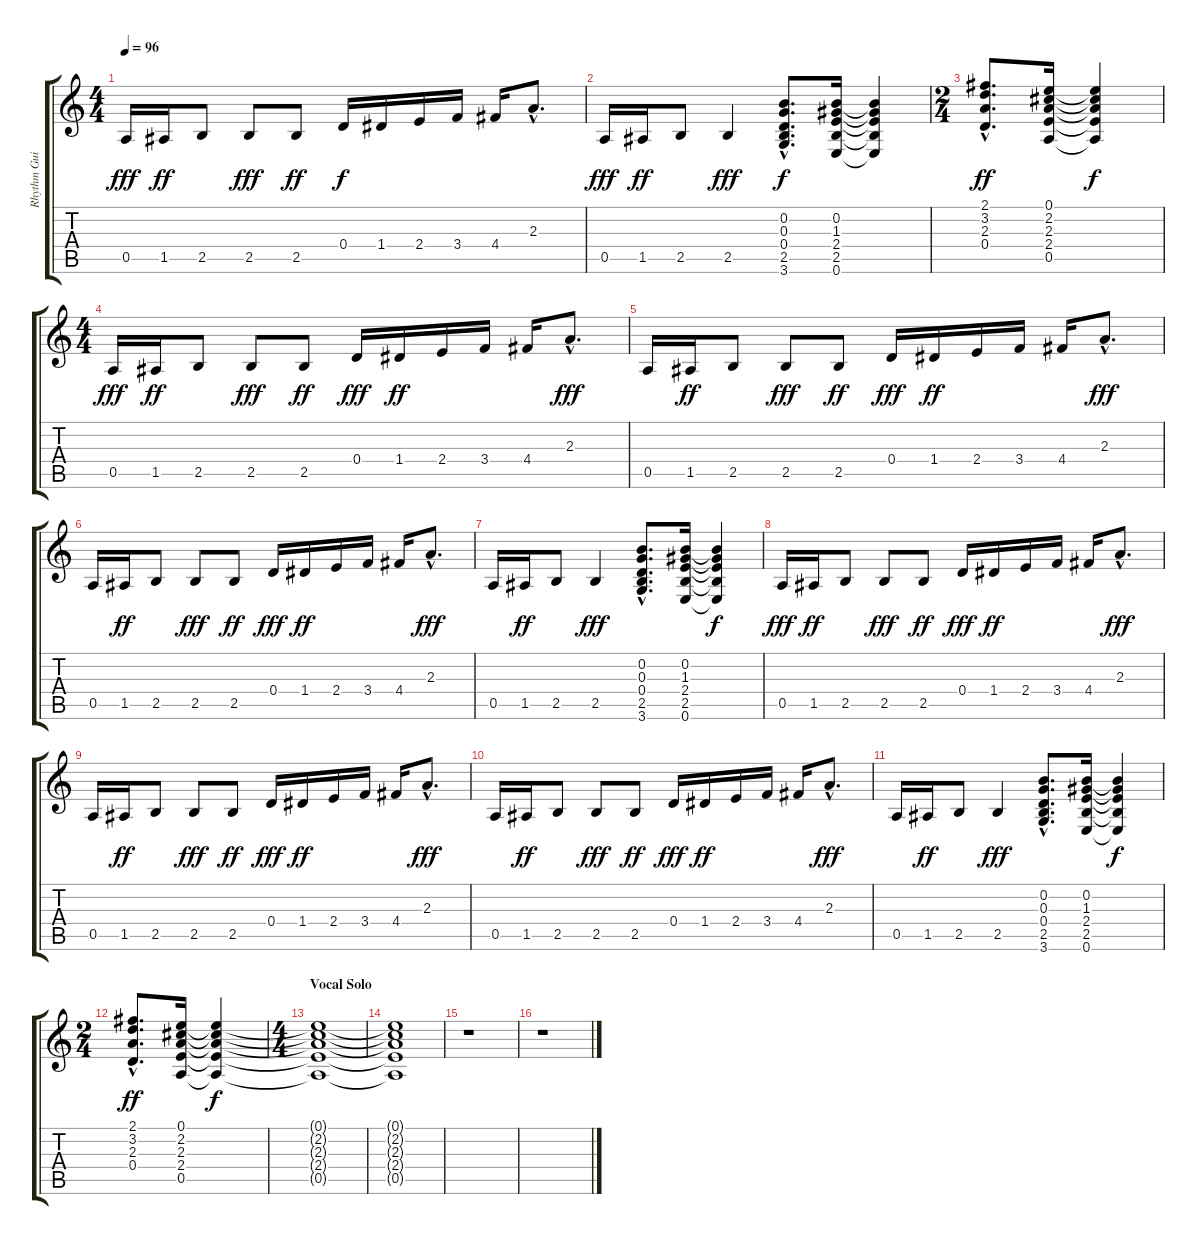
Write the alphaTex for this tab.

\track ("Rhythm Guitar" "Rhythm Gui") {instrument overdrivenguitar}
\staff {score tabs}
\tuning (E4 B3 G3 D3 A2 E2) {hide}
\ts (4 4)
\tempo 96
\clef g2
\ks c
0.5.16{dy fff} 1.5.16{dy ff} 2.5.8 2.5.8{dy fff} 2.5.8{dy ff} 0.4.16{dy f} 1.4.16 2.4.16 3.4.16 4.4.16 2.3{hac}.8{d} |
0.5.16{dy fff} 1.5.16{dy ff} 2.5.8 2.5.4{dy fff} (0.2{hac} 0.3{hac} 0.4{hac} 2.5{hac} 3.6{hac}).8{d dy f} (0.2 1.3 2.4 2.5 0.6).16 (0.2{t} 1.3{t} 2.4{t} 2.5{t} 0.6{t}).4 |
\ts (2 4)
(2.1{hac} 3.2{hac} 2.3{hac} 0.4{hac}).8{d dy ff} (0.1 2.2 2.3 2.4 0.5).16 (0.1{t} 2.2{t} 2.3{t} 2.4{t} 0.5{t}).4{dy f} |
\ts (4 4)
0.5.16{dy fff} 1.5.16{dy ff} 2.5.8 2.5.8{dy fff} 2.5.8{dy ff} 0.4.16{dy fff} 1.4.16{dy ff} 2.4.16 3.4.16 4.4.16 2.3{hac}.8{d dy fff} |
0.5.16 1.5.16{dy ff} 2.5.8 2.5.8{dy fff} 2.5.8{dy ff} 0.4.16{dy fff} 1.4.16{dy ff} 2.4.16 3.4.16 4.4.16 2.3{hac}.8{d dy fff} |
0.5.16 1.5.16{dy ff} 2.5.8 2.5.8{dy fff} 2.5.8{dy ff} 0.4.16{dy fff} 1.4.16{dy ff} 2.4.16 3.4.16 4.4.16 2.3{hac}.8{d dy fff} |
0.5.16 1.5.16{dy ff} 2.5.8 2.5.4{dy fff} (0.2{hac} 0.3{hac} 0.4{hac} 2.5{hac} 3.6{hac}).8{d} (0.2 1.3 2.4 2.5 0.6).16 (0.2{t} 1.3{t} 2.4{t} 2.5{t} 0.6{t}).4{dy f} |
0.5.16{dy fff} 1.5.16{dy ff} 2.5.8 2.5.8{dy fff} 2.5.8{dy ff} 0.4.16{dy fff} 1.4.16{dy ff} 2.4.16 3.4.16 4.4.16 2.3{hac}.8{d dy fff} |
0.5.16 1.5.16{dy ff} 2.5.8 2.5.8{dy fff} 2.5.8{dy ff} 0.4.16{dy fff} 1.4.16{dy ff} 2.4.16 3.4.16 4.4.16 2.3{hac}.8{d dy fff} |
0.5.16 1.5.16{dy ff} 2.5.8 2.5.8{dy fff} 2.5.8{dy ff} 0.4.16{dy fff} 1.4.16{dy ff} 2.4.16 3.4.16 4.4.16 2.3{hac}.8{d dy fff} |
0.5.16 1.5.16{dy ff} 2.5.8 2.5.4{dy fff} (0.2{hac} 0.3{hac} 0.4{hac} 2.5{hac} 3.6{hac}).8{d} (0.2 1.3 2.4 2.5 0.6).16 (0.2{t} 1.3{t} 2.4{t} 2.5{t} 0.6{t}).4{dy f} |
\ts (2 4)
(2.1{hac} 3.2{hac} 2.3{hac} 0.4{hac}).8{d dy ff} (0.1 2.2 2.3 2.4 0.5).16{volume 0} (0.1{t} 2.2{t} 2.3{t} 2.4{t} 0.5{t}).4{dy f} |
\ts (4 4)
\section ("" "Vocal Solo")
(0.1{t} 2.2{t} 2.3{t} 2.4{t} 0.5{t}).1 |
(0.1{t} 2.2{t} 2.3{t} 2.4{t} 0.5{t}).1 |
r.1 |
r.1
